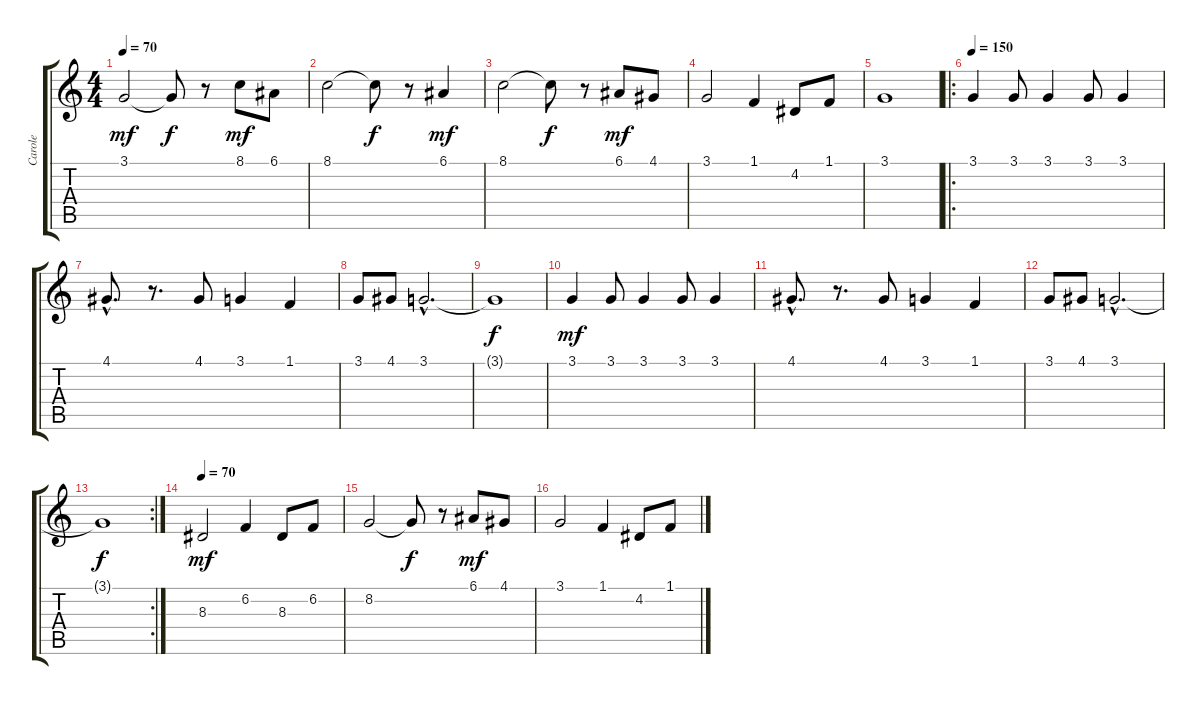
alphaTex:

\track ("Carole" "Carole") {instrument choiraahs}
\staff {score tabs}
\tuning (E4 B3 G3 D3 A2 E2) {hide}
\ts (4 4)
\tempo 70
\clef g2
\ks c
3.1.2{dy mf} 3.1{t}.8{dy f} r.8 8.1.8{dy mf} 6.1.8 |
8.1.2 8.1{t}.8{dy f} r.8 6.1.4{dy mf} |
8.1.2 8.1{t}.8{dy f} r.8 6.1.8{dy mf} 4.1.8 |
3.1.2 1.1.4 4.2.8 1.1.8 |
3.1.1 |
\ro
\tempo 150
3.1.4 3.1.8 3.1.4 3.1.8 3.1.4 |
4.1{hac}.8{d} r.8{d} 4.1.8 3.1.4 1.1.4 |
3.1.8 4.1.8 3.1{hac}.2{d} |
3.1{t}.1{dy f} |
3.1.4{dy mf} 3.1.8 3.1.4 3.1.8 3.1.4 |
4.1{hac}.8{d} r.8{d} 4.1.8 3.1.4 1.1.4 |
3.1.8 4.1.8 3.1{hac}.2{d} |
\rc 2
3.1{t}.1{dy f} |
\tempo 70
8.3.2{dy mf} 6.2.4 8.3.8 6.2.8 |
8.2.2 8.2{t}.8{dy f} r.8 6.1.8{dy mf} 4.1.8 |
3.1.2 1.1.4 4.2.8 1.1.8
